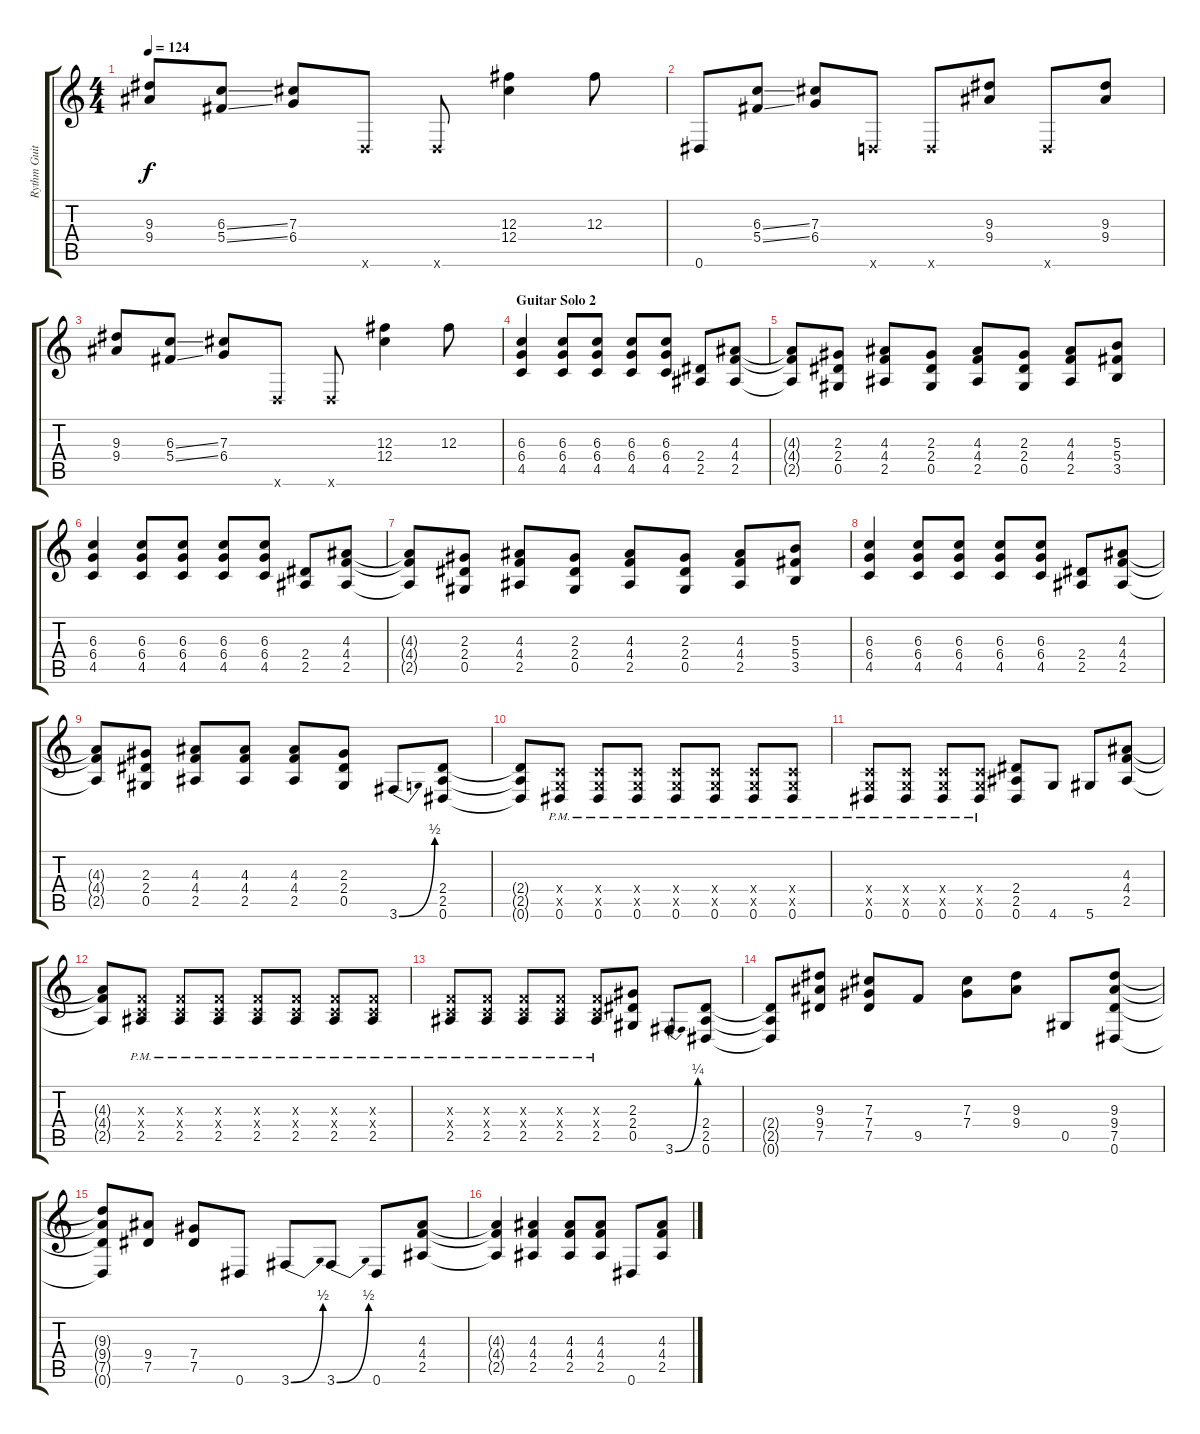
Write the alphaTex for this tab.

\track ("Rythm Guitar 1" "Rythm Guit") {instrument overdrivenguitar}
\staff {score tabs}
\tuning (Eb4 Bb3 Gb3 Db3 Ab2 Eb2) {hide}
\ts (4 4)
\tempo 124
\clef g2
\ks c
(9.3 9.4).8{dy f} (6.3{ss} 5.4{ss}).8 (7.3 6.4).8 -1.6{x}.8 -1.6{x}.8 (12.3 12.4).4 12.3.8 |
0.6.8 (6.3{ss} 5.4{ss}).8 (7.3 6.4).8 -1.6{x}.8 -1.6{x}.8 (9.3 9.4).8 -1.6{x}.8 (9.3 9.4).8 |
(9.3 9.4).8 (6.3{ss} 5.4{ss}).8 (7.3 6.4).8 -1.6{x}.8 -1.6{x}.8 (12.3 12.4).4 12.3.8 |
\section ("" "Guitar Solo 2")
(6.3 6.4 4.5).4 (6.3 6.4 4.5).8 (6.3 6.4 4.5).8 (6.3 6.4 4.5).8 (6.3 6.4 4.5).8 (2.4 2.5).8 (4.3 4.4 2.5).8 |
(4.3{t} 4.4{t} 2.5{t}).8 (2.3 2.4 0.5).8 (4.3 4.4 2.5).8 (2.3 2.4 0.5).8 (4.3 4.4 2.5).8 (2.3 2.4 0.5).8 (4.3 4.4 2.5).8 (5.3 5.4 3.5).8 |
(6.3 6.4 4.5).4 (6.3 6.4 4.5).8 (6.3 6.4 4.5).8 (6.3 6.4 4.5).8 (6.3 6.4 4.5).8 (2.4 2.5).8 (4.3 4.4 2.5).8 |
(4.3{t} 4.4{t} 2.5{t}).8 (2.3 2.4 0.5).8 (4.3 4.4 2.5).8 (2.3 2.4 0.5).8 (4.3 4.4 2.5).8 (2.3 2.4 0.5).8 (4.3 4.4 2.5).8 (5.3 5.4 3.5).8 |
(6.3 6.4 4.5).4 (6.3 6.4 4.5).8 (6.3 6.4 4.5).8 (6.3 6.4 4.5).8 (6.3 6.4 4.5).8 (2.4 2.5).8 (4.3 4.4 2.5).8 |
(4.3{t} 4.4{t} 2.5{t}).8 (2.3 2.4 0.5).8 (4.3 4.4 2.5).8 (4.3 4.4 2.5).8 (4.3 4.4 2.5).8 (2.3 2.4 0.5).8 3.6{be (bend 0 0 60 2)}.8 (2.4 2.5 0.6).8 |
(2.4{t} 2.5{t} 0.6{t}).8 (-1.4{x} -1.5{x} 0.6{pm}).8 (-1.4{x} -1.5{x} 0.6{pm}).8 (-1.4{x} -1.5{x} 0.6{pm}).8 (-1.4{x} -1.5{x} 0.6{pm}).8 (-1.4{x} -1.5{x} 0.6{pm}).8 (-1.4{x} -1.5{x} 0.6{pm}).8 (-1.4{x} -1.5{x} 0.6{pm}).8 |
(-1.4{x} -1.5{x} 0.6{pm}).8 (-1.4{x} -1.5{x} 0.6{pm}).8 (-1.4{x} -1.5{x} 0.6{pm}).8 (-1.4{x} -1.5{x} 0.6{pm}).8 (2.4 2.5 0.6).8 4.6.8 5.6.8 (4.3 4.4 2.5).8 |
(4.3{t} 4.4{t} 2.5{t}).8 (-1.3{x} -1.4{x} 2.5{pm}).8 (-1.3{x} -1.4{x} 2.5{pm}).8 (-1.3{x} -1.4{x} 2.5{pm}).8 (-1.3{x} -1.4{x} 2.5{pm}).8 (-1.3{x} -1.4{x} 2.5{pm}).8 (-1.3{x} -1.4{x} 2.5{pm}).8 (-1.3{x} -1.4{x} 2.5{pm}).8 |
(-1.3{x} -1.4{x} 2.5{pm}).8 (-1.3{x} -1.4{x} 2.5{pm}).8 (-1.3{x} -1.4{x} 2.5{pm}).8 (-1.3{x} -1.4{x} 2.5{pm}).8 (-1.3{x} -1.4{x} 2.5{pm}).8 (2.3 2.4 0.5).8 3.6{be (bend 0 0 60 1)}.8 (2.4 2.5 0.6).8 |
(2.4{t} 2.5{t} 0.6{t}).8 (9.3 9.4 7.5).8 (7.3 7.4 7.5).8 9.5.8 (7.3 7.4).8 (9.3 9.4).8 0.5.8 (9.3 9.4 7.5 0.6).8 |
(9.3{t} 9.4{t} 7.5{t} 0.6{t}).8 (9.4 7.5).8 (7.4 7.5).8 0.6.8 3.6{be (bend 0 0 60 2)}.8 3.6{be (bend 0 0 60 2)}.8 0.6.8 (4.3 4.4 2.5).8 |
(4.3{t} 4.4{t} 2.5{t}).4 (4.3 4.4 2.5).4 (4.3 4.4 2.5).8 (4.3 4.4 2.5).8 0.6.8 (4.3 4.4 2.5).8
